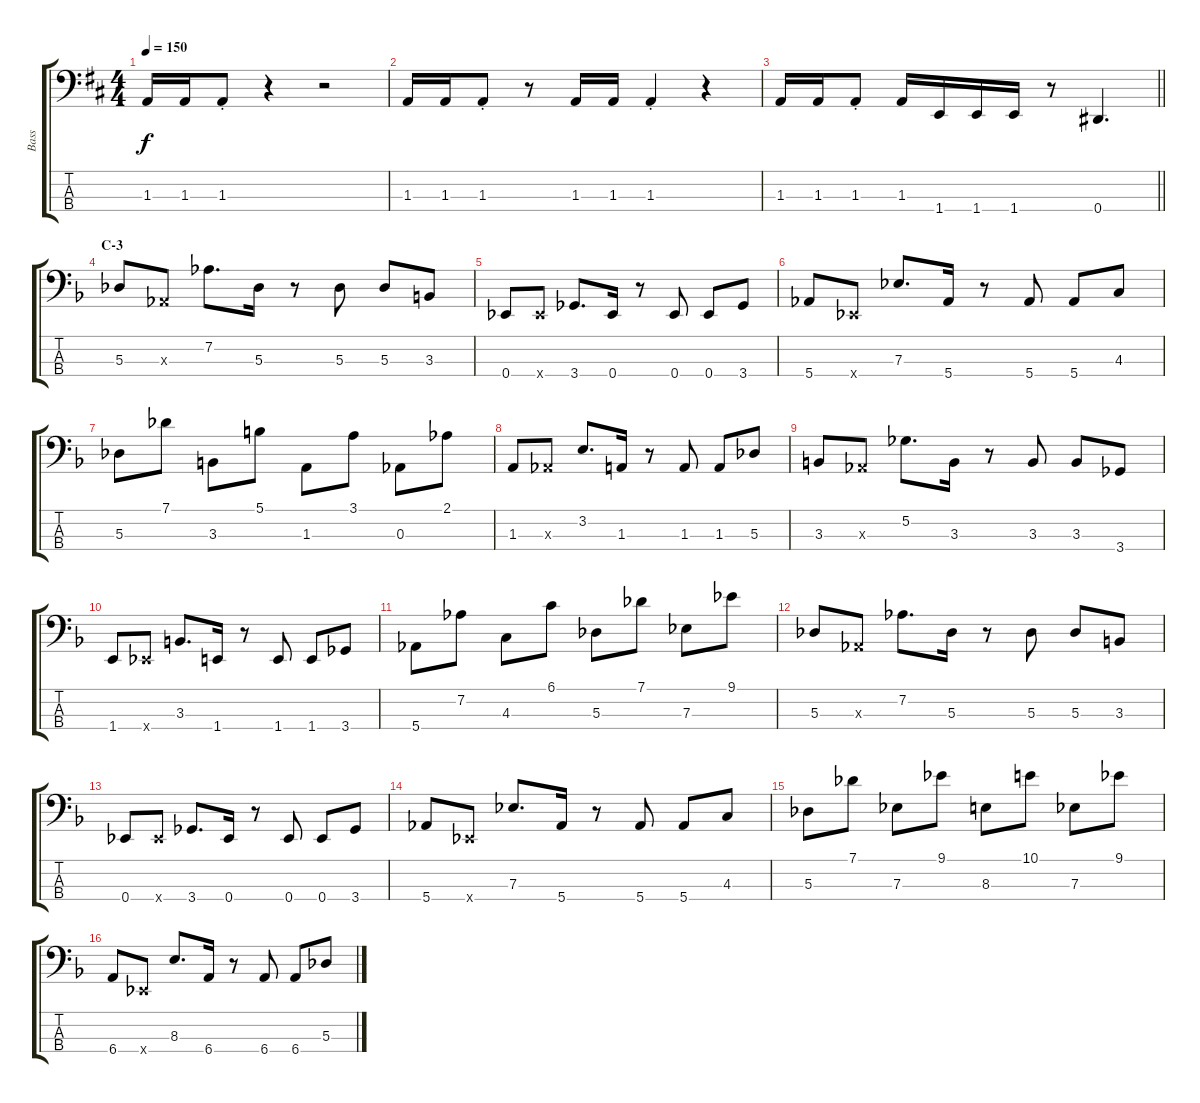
\track ("Bass" "Bass") {instrument electricbasspick}
\staff {score tabs}
\tuning (Gb2 Db2 Ab1 Eb1) {hide}
\ts (4 4)
\tempo 150
\clef f4
\ks d
1.3.16{dy f} 1.3.16 1.3{st}.8 r.4 r.2 |
1.3.16 1.3.16 1.3{st}.8 r.8 1.3.16 1.3.16 1.3{st}.4 r.4 |
\barLineRight lightlight
1.3.16 1.3.16 1.3{st}.8 1.3.16 1.4.16 1.4.16 1.4.16 r.8 0.4.4{d} |
\section ("" "C-3")
\ks f
5.3.8 0.3{x}.8 7.2.8{d} 5.3.16 r.8 5.3.8 5.3.8 3.3.8 |
0.4.8 0.4{x}.8 3.4.8{d} 0.4.16 r.8 0.4.8 0.4.8 3.4.8 |
5.4.8 0.4{x}.8 7.3.8{d} 5.4.16 r.8 5.4.8 5.4.8 4.3.8 |
5.3.8 7.1.8 3.3.8 5.1.8 1.3.8 3.1.8 0.3.8 2.1.8 |
1.3.8 0.3{x}.8 3.2.8{d} 1.3.16 r.8 1.3.8 1.3.8 5.3.8 |
3.3.8 0.3{x}.8 5.2.8{d} 3.3.16 r.8 3.3.8 3.3.8 3.4.8 |
1.4.8 0.4{x}.8 3.3.8{d} 1.4.16 r.8 1.4.8 1.4.8 3.4.8 |
5.4.8 7.2.8 4.3.8 6.1.8 5.3.8 7.1.8 7.3.8 9.1.8 |
5.3.8 0.3{x}.8 7.2.8{d} 5.3.16 r.8 5.3.8 5.3.8 3.3.8 |
0.4.8 0.4{x}.8 3.4.8{d} 0.4.16 r.8 0.4.8 0.4.8 3.4.8 |
5.4.8 0.4{x}.8 7.3.8{d} 5.4.16 r.8 5.4.8 5.4.8 4.3.8 |
5.3.8 7.1.8 7.3.8 9.1.8 8.3.8 10.1.8 7.3.8 9.1.8 |
6.4.8 0.4{x}.8 8.3.8{d} 6.4.16 r.8 6.4.8 6.4.8 5.3.8
